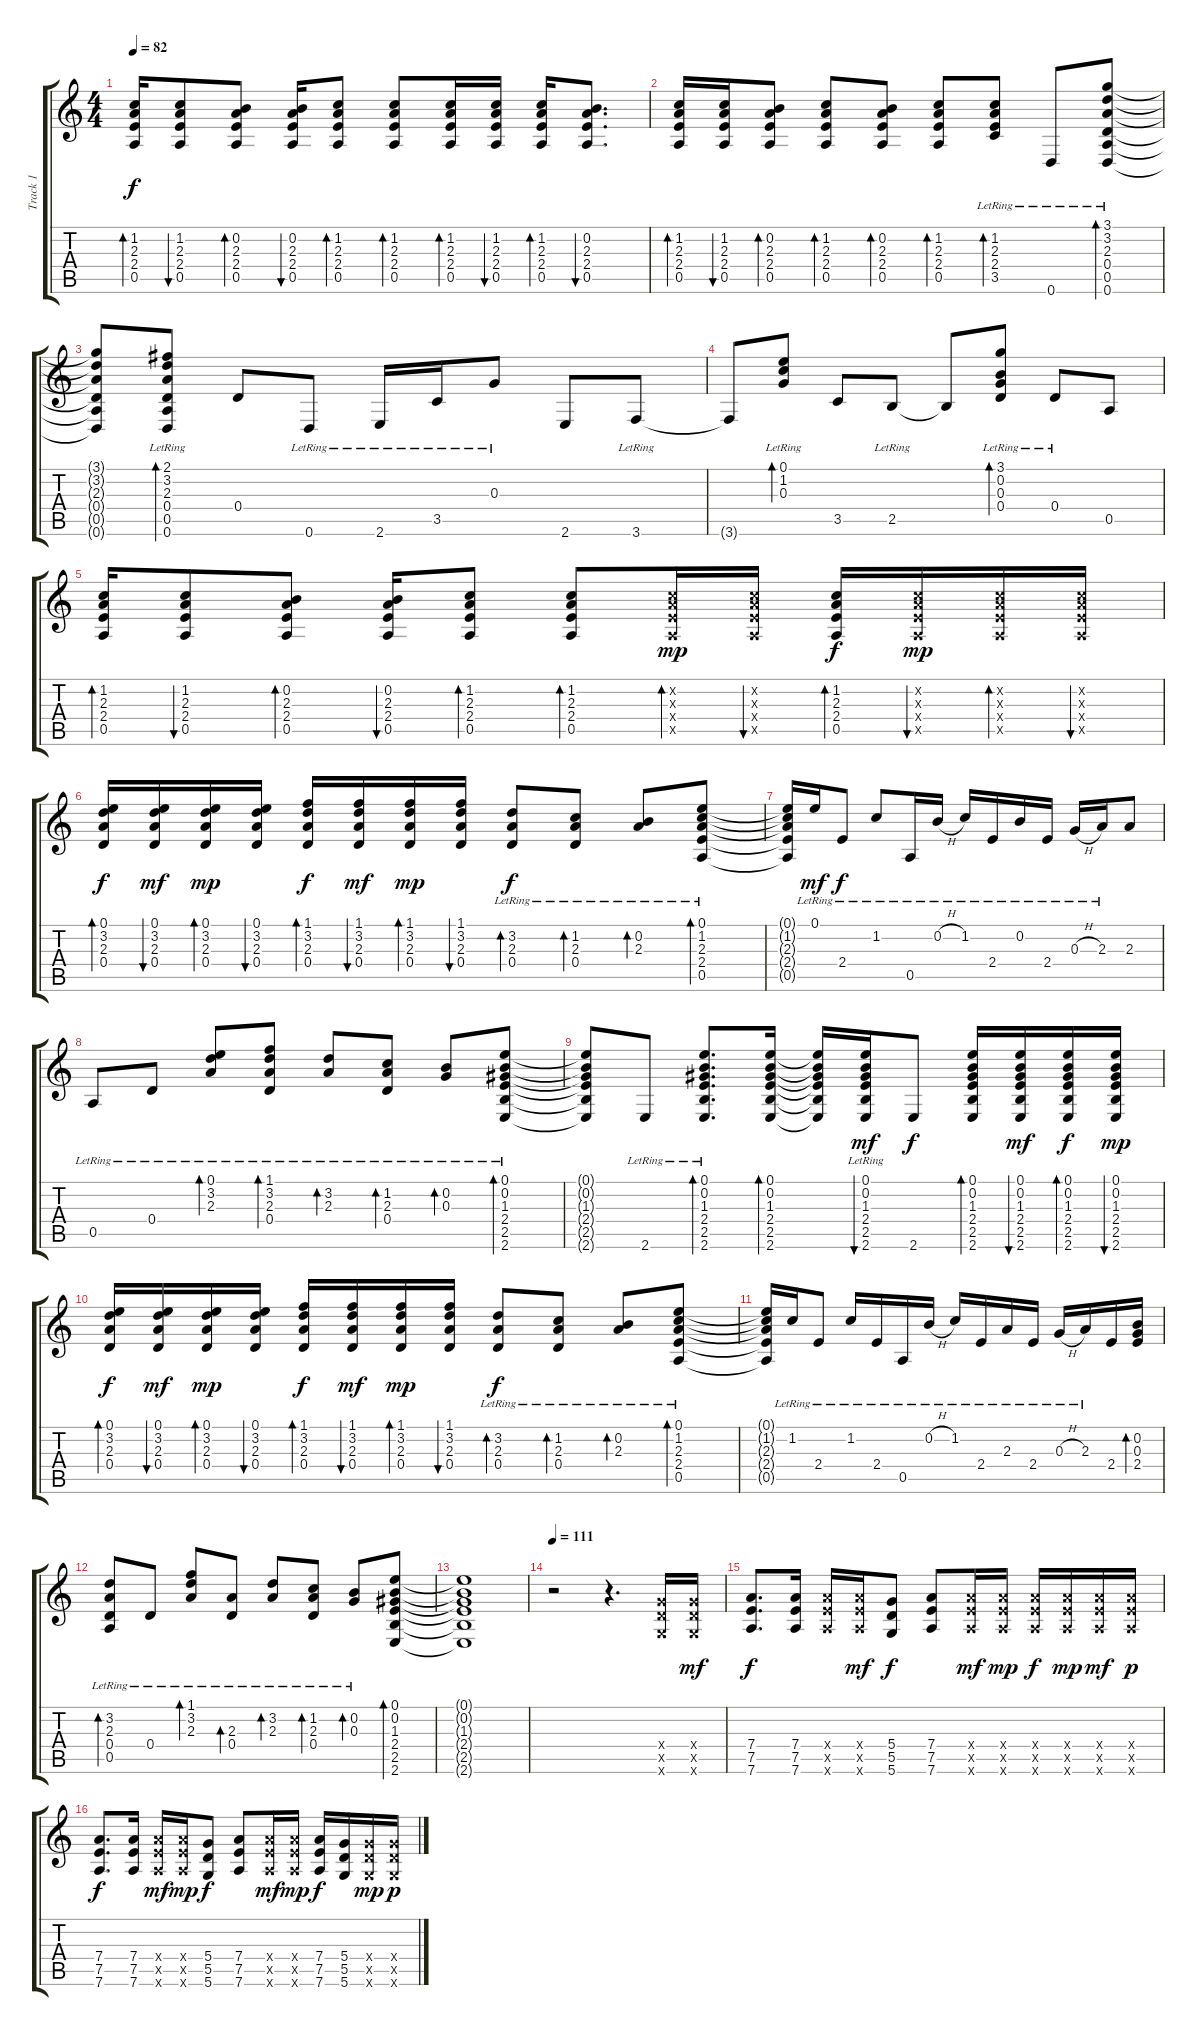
\track ("Track 1" "Track 1") {instrument acousticguitarsteel}
\staff {score tabs}
\tuning (E4 B3 G3 D3 A2 D2) {hide}
\ts (4 4)
\tempo 82
\clef g2
\ks c
(1.2 2.3 2.4 0.5).16{bd 30 dy f} (1.2 2.3 2.4 0.5).8{bu 30} (0.2 2.3 2.4 0.5).8{bd 30} (0.2 2.3 2.4 0.5).16{bu 30} (1.2 2.3 2.4 0.5).8{bd 30} (1.2 2.3 2.4 0.5).8{bd 30} (1.2 2.3 2.4 0.5).16{bd 30} (1.2 2.3 2.4 0.5).16{bu 30} (1.2 2.3 2.4 0.5).16{bd 30} (0.2 2.3 2.4 0.5).8{d bu 30} |
(1.2 2.3 2.4 0.5).16{bd 30} (1.2 2.3 2.4 0.5).16{bu 30} (0.2 2.3 2.4 0.5).8{bd 30} (1.2 2.3 2.4 0.5).8{bd 30} (0.2 2.3 2.4 0.5).8{bd 30} (1.2 2.3 2.4 0.5).8{bd 30} (1.2{lr} 2.3{lr} 2.4{lr} 3.5{lr}).8{bd 30} 0.6{lr}.8 (3.1{lr} 3.2{lr} 2.3{lr} 0.4{lr} 0.5{lr} 0.6{lr}).8{bd 60} |
(3.1{t} 3.2{t} 2.3{t} 0.4{t} 0.5{t} 0.6{t}).8 (2.1{lr} 3.2{lr} 2.3{lr} 0.4{lr} 0.5{lr} 0.6{lr}).8{bd 60} 0.4.8 0.6{lr}.8 2.6{lr}.16 3.5{lr}.16 0.3{lr}.8 2.6.8 3.6{lr}.8 |
3.6{t}.8 (0.1{lr} 1.2{lr} 0.3{lr}).8{bd 30} 3.5.8 2.5{lr}.8 2.5{t}.8 (3.1{lr} 0.2{lr} 0.3{lr} 0.4{lr}).8{bd 30} 0.4{lr}.8 0.5.8 |
(1.2 2.3 2.4 0.5).16{bd 30} (1.2 2.3 2.4 0.5).8{bu 30} (0.2 2.3 2.4 0.5).8{bd 30} (0.2 2.3 2.4 0.5).16{bu 30} (1.2 2.3 2.4 0.5).8{bd 30} (1.2 2.3 2.4 0.5).8{bd 30} (1.2{x} 2.3{x} 2.4{x} 0.5{x}).16{bd 30 dy mp} (1.2{x} 2.3{x} 2.4{x} 0.5{x}).16{bu 30} (1.2 2.3 2.4 0.5).16{bd 30 dy f} (1.2{x} 2.3{x} 2.4{x} 0.5{x}).16{bu 30 dy mp} (1.2{x} 2.3{x} 2.4{x} 0.5{x}).16{bd 30} (1.2{x} 2.3{x} 2.4{x} 0.5{x}).16{bu 30} |
(0.1 3.2 2.3 0.4).16{bd 30 dy f} (0.1 3.2 2.3 0.4).16{bu 30 dy mf} (0.1 3.2 2.3 0.4).16{bd 30 dy mp} (0.1 3.2 2.3 0.4).16{bu 30} (1.1 3.2 2.3 0.4).16{bd 30 dy f} (1.1 3.2 2.3 0.4).16{bu 30 dy mf} (1.1 3.2 2.3 0.4).16{bd 30 dy mp} (1.1 3.2 2.3 0.4).16{bu 30} (3.2{lr} 2.3{lr} 0.4{lr}).8{bd 30 dy f} (1.2{lr} 2.3{lr} 0.4{lr}).8{bd 30} (0.2{lr} 2.3{lr}).8{bd 30} (0.1{lr} 1.2{lr} 2.3{lr} 2.4{lr} 0.5{lr}).8{bd 30} |
(0.1{t} 1.2{t} 2.3{t} 2.4{t} 0.5{t}).16 0.1{lr}.16{dy mf} 2.4{lr}.8{dy f} 1.2{lr}.8 0.5{lr}.16 0.2{h lr}.16 1.2{lr}.16 2.4{lr}.16 0.2{lr}.16 2.4{lr}.16 0.3{h lr}.16 2.3{lr}.16 2.3.8 |
0.5{lr}.8 0.4{lr}.8 (0.1{lr} 3.2{lr} 2.3{lr}).8{bd 30} (1.1{lr} 3.2{lr} 2.3{lr} 0.4{lr}).8{bd 30} (3.2{lr} 2.3{lr}).8{bd 30} (1.2{lr} 2.3{lr} 0.4{lr}).8{bd 30} (0.2{lr} 0.3{lr}).8{bd 30} (0.1{lr} 0.2{lr} 1.3{lr} 2.4{lr} 2.5{lr} 2.6{lr}).8{bd 30} |
(0.1{t} 0.2{t} 1.3{t} 2.4{t} 2.5{t} 2.6{t}).8 2.6{lr}.8 (0.1{lr} 0.2{lr} 1.3{lr} 2.4{lr} 2.5{lr} 2.6{lr}).8{d bd 30} (0.1 0.2 1.3 2.4 2.5 2.6).16{bd 30} (0.1{t} 0.2{t} 1.3{t} 2.4{t} 2.5{t} 2.6{t}).16 (0.1{lr} 0.2{lr} 1.3{lr} 2.4{lr} 2.5{lr} 2.6{lr}).16{bu 30 dy mf} 2.6.8{dy f} (0.1 0.2 1.3 2.4 2.5 2.6).16{bd 30} (0.1 0.2 1.3 2.4 2.5 2.6).16{bu 30 dy mf} (0.1 0.2 1.3 2.4 2.5 2.6).16{bd 30 dy f} (0.1 0.2 1.3 2.4 2.5 2.6).16{bu 30 dy mp} |
(0.1 3.2 2.3 0.4).16{bd 30 dy f} (0.1 3.2 2.3 0.4).16{bu 30 dy mf} (0.1 3.2 2.3 0.4).16{bd 30 dy mp} (0.1 3.2 2.3 0.4).16{bu 30} (1.1 3.2 2.3 0.4).16{bd 30 dy f} (1.1 3.2 2.3 0.4).16{bu 30 dy mf} (1.1 3.2 2.3 0.4).16{bd 30 dy mp} (1.1 3.2 2.3 0.4).16{bu 30} (3.2{lr} 2.3{lr} 0.4{lr}).8{bd 30 dy f} (1.2{lr} 2.3{lr} 0.4{lr}).8{bd 30} (0.2{lr} 2.3{lr}).8{bd 30} (0.1{lr} 1.2{lr} 2.3{lr} 2.4{lr} 0.5{lr}).8{bd 30} |
(0.1{t} 1.2{t} 2.3{t} 2.4{t} 0.5{t}).16 1.2{lr}.16 2.4{lr}.8 1.2{lr}.16 2.4{lr}.16 0.5{lr}.16 0.2{h lr}.16 1.2{lr}.16 2.4{lr}.16 2.3{lr}.16 2.4{lr}.16 0.3{h lr}.16 2.3{lr}.16 2.4.16 (0.2 0.3 2.4).16{bd 30} |
(3.2{lr} 2.3{lr} 0.4{lr} 0.5{lr}).8{bd 30} 0.4{lr}.8 (1.1{lr} 3.2{lr} 2.3{lr}).8{bd 30} (2.3{lr} 0.4{lr}).8{bd 30} (3.2{lr} 2.3{lr}).8{bd 30} (1.2{lr} 2.3{lr} 0.4{lr}).8{bd 30} (0.2{lr} 0.3{lr}).8{bd 30} (0.1 0.2 1.3 2.4 2.5 2.6).8{bd 30} |
(0.1{t} 0.2{t} 1.3{t} 2.4{t} 2.5{t} 2.6{t}).1 |
\tempo 111
r.2 r.4{d} (5.4{x} 5.5{x} 5.6{x}).16 (5.4{x} 5.5{x} 5.6{x}).16{dy mf} |
(7.4 7.5 7.6).8{d dy f} (7.4 7.5 7.6).16 (7.4{x} 7.5{x} 7.6{x}).16 (7.4{x} 7.5{x} 7.6{x}).16{dy mf} (5.4 5.5 5.6).8{dy f} (7.4 7.5 7.6).8 (7.4{x} 7.5{x} 7.6{x}).16{dy mf} (7.4{x} 7.5{x} 7.6{x}).16{dy mp} (7.4{x} 7.5{x} 7.6{x}).16{dy f} (7.4{x} 7.5{x} 7.6{x}).16{dy mp} (7.4{x} 7.5{x} 7.6{x}).16{dy mf} (7.4{x} 7.5{x} 7.6{x}).16{dy p} |
(7.4 7.5 7.6).8{d dy f} (7.4 7.5 7.6).16 (7.4{x} 7.5{x} 7.6{x}).16{dy mf} (7.4{x} 7.5{x} 7.6{x}).16{dy mp} (5.4 5.5 5.6).8{dy f} (7.4 7.5 7.6).8 (7.4{x} 7.5{x} 7.6{x}).16{dy mf} (7.4{x} 7.5{x} 7.6{x}).16{dy mp} (7.4 7.5 7.6).16{dy f} (5.4 5.5 5.6).16 (5.4{x} 5.5{x} 5.6{x}).16{dy mp} (5.4{x} 5.5{x} 5.6{x}).16{dy p}
